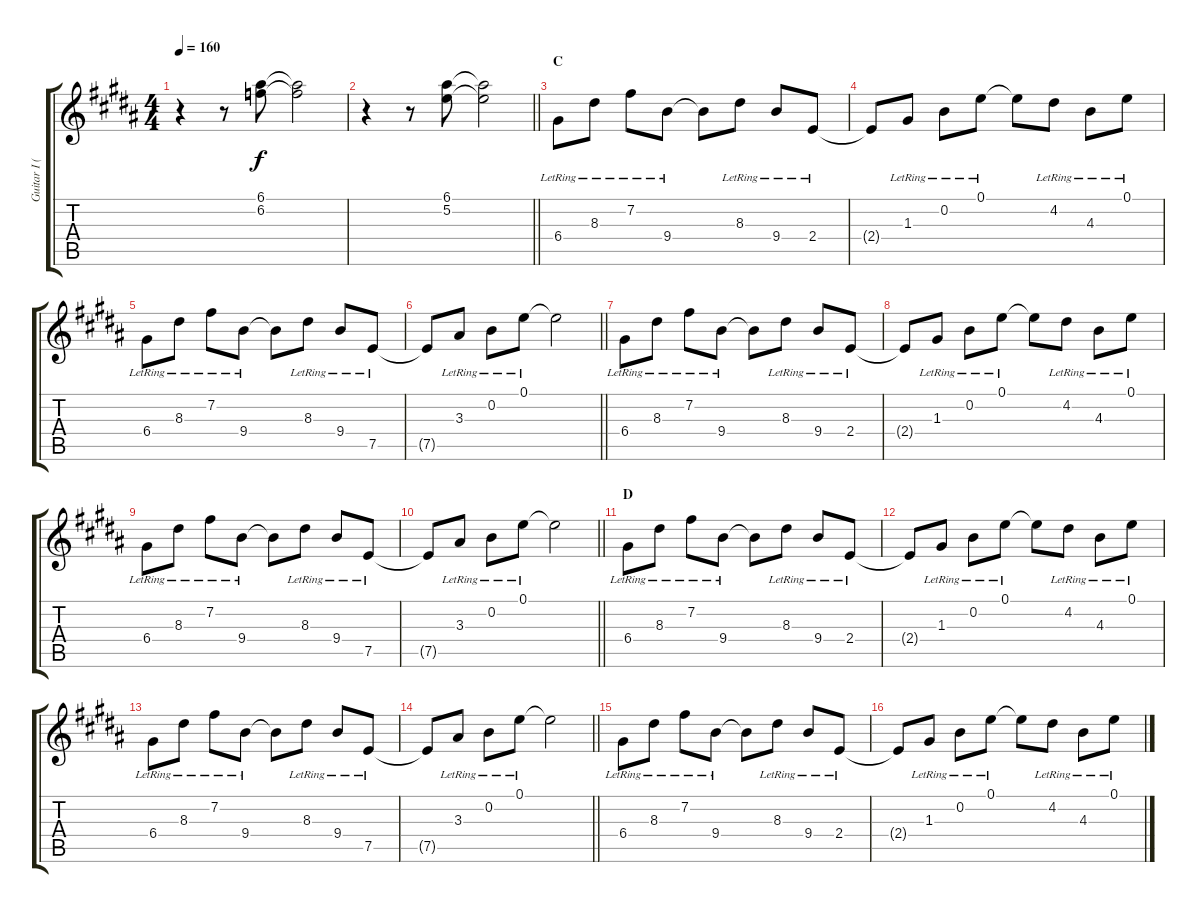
\track ("Guitar I (Yuji \"You\" Adachi)" "Guitar I (") {instrument overdrivenguitar}
\staff {score tabs}
\tuning (E4 B3 G3 D3 A2 E2) {hide}
\ts (4 4)
\tempo 160
\clef g2
\ks g#minor
r.4{dy f} r.8 (6.1 6.2).8 (6.1{t} 6.2{t}).2 |
\barLineRight lightlight
r.4 r.8 (6.1 5.2).8 (6.1{t} 5.2{t}).2 |
\section ("" "C")
6.4{lr}.8 8.3{lr}.8 7.2{lr}.8 9.4{lr}.8 9.4{t}.8 8.3{lr}.8 9.4{lr}.8 2.4{lr}.8 |
2.4{t}.8 1.3{lr}.8 0.2{lr}.8 0.1{lr}.8 0.1{t}.8 4.2{lr}.8 4.3{lr}.8 0.1{lr}.8 |
6.4{lr}.8 8.3{lr}.8 7.2{lr}.8 9.4{lr}.8 9.4{t}.8 8.3{lr}.8 9.4{lr}.8 7.5{lr}.8 |
\barLineRight lightlight
7.5{t}.8 3.3{lr}.8 0.2{lr}.8 0.1{lr}.8 0.1{t}.2 |
6.4{lr}.8 8.3{lr}.8 7.2{lr}.8 9.4{lr}.8 9.4{t}.8 8.3{lr}.8 9.4{lr}.8 2.4{lr}.8 |
2.4{t}.8 1.3{lr}.8 0.2{lr}.8 0.1{lr}.8 0.1{t}.8 4.2{lr}.8 4.3{lr}.8 0.1{lr}.8 |
6.4{lr}.8 8.3{lr}.8 7.2{lr}.8 9.4{lr}.8 9.4{t}.8 8.3{lr}.8 9.4{lr}.8 7.5{lr}.8 |
\barLineRight lightlight
7.5{t}.8 3.3{lr}.8 0.2{lr}.8 0.1{lr}.8 0.1{t}.2 |
\section ("" "D")
6.4{lr}.8 8.3{lr}.8 7.2{lr}.8 9.4{lr}.8 9.4{t}.8 8.3{lr}.8 9.4{lr}.8 2.4{lr}.8 |
2.4{t}.8 1.3{lr}.8 0.2{lr}.8 0.1{lr}.8 0.1{t}.8 4.2{lr}.8 4.3{lr}.8 0.1{lr}.8 |
6.4{lr}.8 8.3{lr}.8 7.2{lr}.8 9.4{lr}.8 9.4{t}.8 8.3{lr}.8 9.4{lr}.8 7.5{lr}.8 |
\barLineRight lightlight
7.5{t}.8 3.3{lr}.8 0.2{lr}.8 0.1{lr}.8 0.1{t}.2 |
6.4{lr}.8 8.3{lr}.8 7.2{lr}.8 9.4{lr}.8 9.4{t}.8 8.3{lr}.8 9.4{lr}.8 2.4{lr}.8 |
2.4{t}.8 1.3{lr}.8 0.2{lr}.8 0.1{lr}.8 0.1{t}.8 4.2{lr}.8 4.3{lr}.8 0.1{lr}.8
